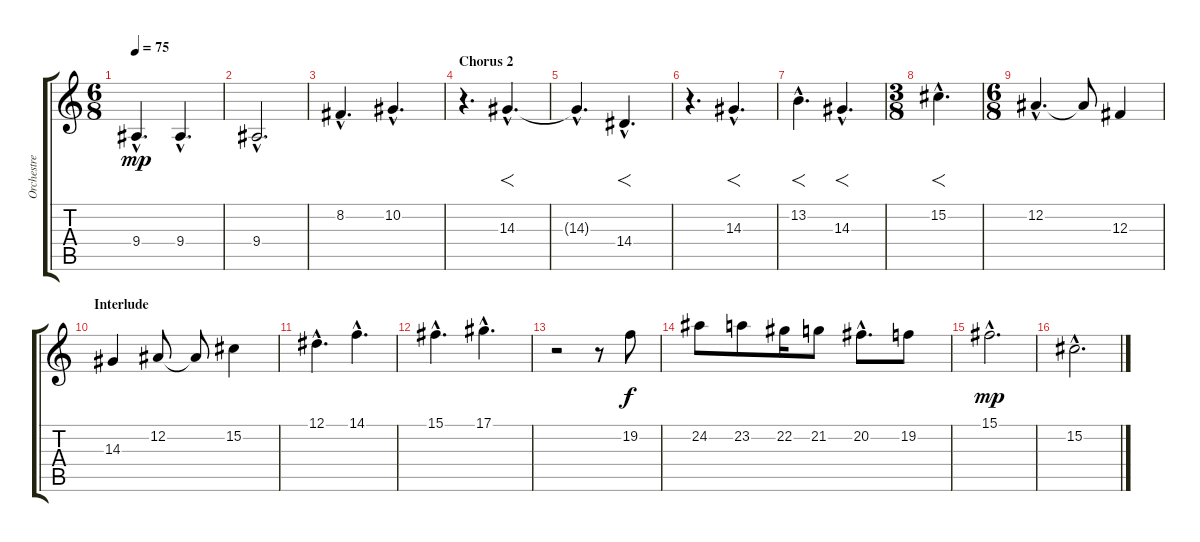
\track ("Orchestre" "Orchestre") {instrument stringensemble1}
\staff {score tabs}
\tuning (Eb4 Bb3 Gb3 Db3 Ab2 Eb2) {hide}
\ts (6 8)
\tempo 75
\clef g2
\ks c
9.4{hac}.4{d dy mp} 9.4{hac}.4{d} |
9.4{hac}.2{d} |
8.2{hac}.4{d} 10.2{hac}.4{d} |
\section ("" "Chorus 2")
r.4{d} 14.3{hac}.4{f d} |
14.3{hac t}.4{d} 14.4{hac}.4{f d} |
r.4{d} 14.3{hac}.4{f d} |
13.2{hac}.4{f d} 14.3{hac}.4{f d} |
\ts (3 8)
15.2{hac}.4{f d} |
\ts (6 8)
12.2{hac}.4{d} 12.2{t}.8 12.3.4 |
\section ("" "Interlude")
14.3.4 12.2.8 12.2{t}.8 15.2.4 |
12.1{hac}.4{d} 14.1{hac}.4{d} |
15.1{hac}.4{d} 17.1{hac}.4{d} |
r.2 r.8 19.2.8{dy f volume 5} |
24.2.8 23.2.8 22.2.16 21.2.8 20.2{hac}.8{d} 19.2.8 |
15.1{hac}.2{d dy mp volume 14} |
15.2{hac}.2{d}
